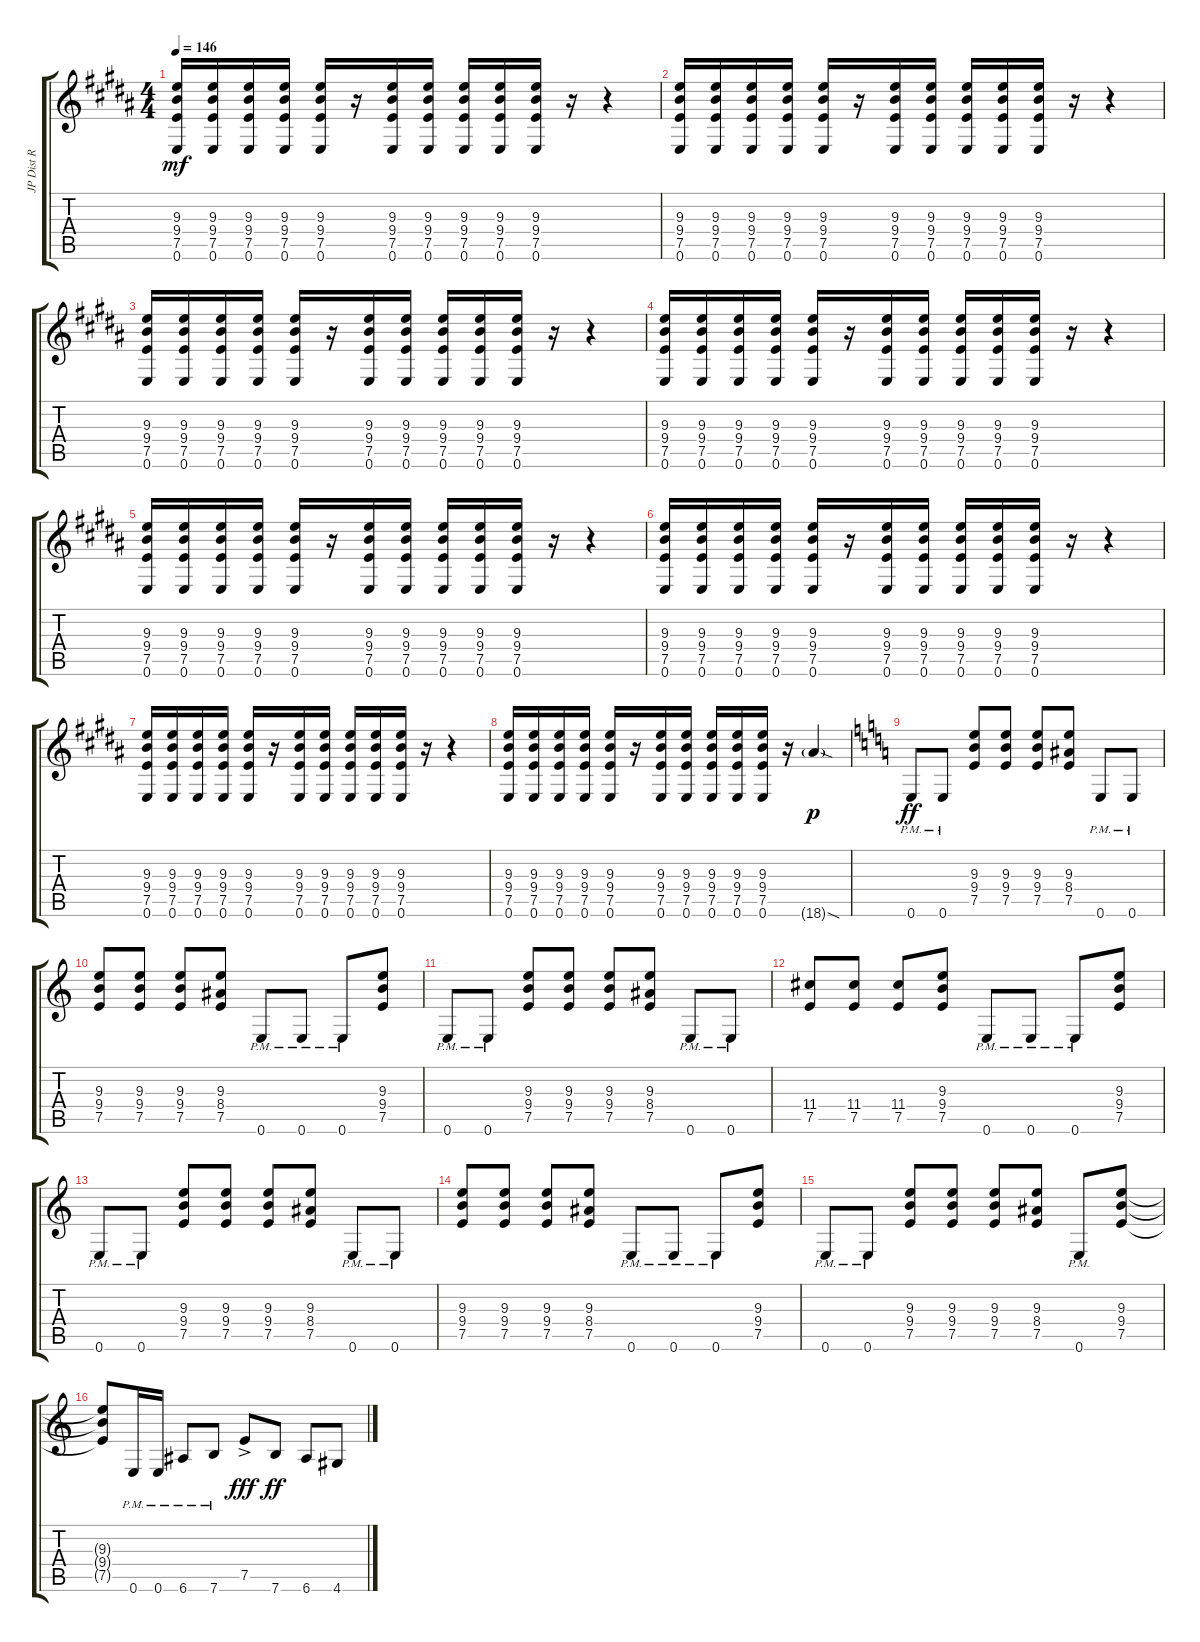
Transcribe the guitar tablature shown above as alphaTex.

\track ("JP Dist R" "JP Dist R") {instrument overdrivenguitar}
\staff {score tabs}
\tuning (E4 B3 G3 D3 A2 E2) {hide}
\ts (4 4)
\tempo 146
\clef g2
\ks b
(9.3 9.4 7.5 0.6).16{dy mf} (9.3 9.4 7.5 0.6).16 (9.3 9.4 7.5 0.6).16 (9.3 9.4 7.5 0.6).16 (9.3 9.4 7.5 0.6).16 r.16 (9.3 9.4 7.5 0.6).16 (9.3 9.4 7.5 0.6).16 (9.3 9.4 7.5 0.6).16 (9.3 9.4 7.5 0.6).16 (9.3 9.4 7.5 0.6).16 r.16 r.4 |
\ks g#minor
(9.3 9.4 7.5 0.6).16 (9.3 9.4 7.5 0.6).16 (9.3 9.4 7.5 0.6).16 (9.3 9.4 7.5 0.6).16 (9.3 9.4 7.5 0.6).16 r.16 (9.3 9.4 7.5 0.6).16 (9.3 9.4 7.5 0.6).16 (9.3 9.4 7.5 0.6).16 (9.3 9.4 7.5 0.6).16 (9.3 9.4 7.5 0.6).16 r.16 r.4 |
(9.3 9.4 7.5 0.6).16 (9.3 9.4 7.5 0.6).16 (9.3 9.4 7.5 0.6).16 (9.3 9.4 7.5 0.6).16 (9.3 9.4 7.5 0.6).16 r.16 (9.3 9.4 7.5 0.6).16 (9.3 9.4 7.5 0.6).16 (9.3 9.4 7.5 0.6).16 (9.3 9.4 7.5 0.6).16 (9.3 9.4 7.5 0.6).16 r.16 r.4 |
(9.3 9.4 7.5 0.6).16 (9.3 9.4 7.5 0.6).16 (9.3 9.4 7.5 0.6).16 (9.3 9.4 7.5 0.6).16 (9.3 9.4 7.5 0.6).16 r.16 (9.3 9.4 7.5 0.6).16 (9.3 9.4 7.5 0.6).16 (9.3 9.4 7.5 0.6).16 (9.3 9.4 7.5 0.6).16 (9.3 9.4 7.5 0.6).16 r.16 r.4 |
\ks b
(9.3 9.4 7.5 0.6).16 (9.3 9.4 7.5 0.6).16 (9.3 9.4 7.5 0.6).16 (9.3 9.4 7.5 0.6).16 (9.3 9.4 7.5 0.6).16 r.16 (9.3 9.4 7.5 0.6).16 (9.3 9.4 7.5 0.6).16 (9.3 9.4 7.5 0.6).16 (9.3 9.4 7.5 0.6).16 (9.3 9.4 7.5 0.6).16 r.16 r.4 |
\ks g#minor
(9.3 9.4 7.5 0.6).16 (9.3 9.4 7.5 0.6).16 (9.3 9.4 7.5 0.6).16 (9.3 9.4 7.5 0.6).16 (9.3 9.4 7.5 0.6).16 r.16 (9.3 9.4 7.5 0.6).16 (9.3 9.4 7.5 0.6).16 (9.3 9.4 7.5 0.6).16 (9.3 9.4 7.5 0.6).16 (9.3 9.4 7.5 0.6).16 r.16 r.4 |
(9.3 9.4 7.5 0.6).16 (9.3 9.4 7.5 0.6).16 (9.3 9.4 7.5 0.6).16 (9.3 9.4 7.5 0.6).16 (9.3 9.4 7.5 0.6).16 r.16 (9.3 9.4 7.5 0.6).16 (9.3 9.4 7.5 0.6).16 (9.3 9.4 7.5 0.6).16 (9.3 9.4 7.5 0.6).16 (9.3 9.4 7.5 0.6).16 r.16 r.4 |
(9.3 9.4 7.5 0.6).16 (9.3 9.4 7.5 0.6).16 (9.3 9.4 7.5 0.6).16 (9.3 9.4 7.5 0.6).16 (9.3 9.4 7.5 0.6).16 r.16 (9.3 9.4 7.5 0.6).16 (9.3 9.4 7.5 0.6).16 (9.3 9.4 7.5 0.6).16 (9.3 9.4 7.5 0.6).16 (9.3 9.4 7.5 0.6).16 r.16 18.6{sod g}.4{dy p} |
\ks c
0.6{pm}.8{dy ff} 0.6{pm}.8 (9.3 9.4 7.5).8 (9.3 9.4 7.5).8 (9.3 9.4 7.5).8 (9.3 8.4 7.5).8 0.6{pm}.8 0.6{pm}.8 |
(9.3 9.4 7.5).8 (9.3 9.4 7.5).8 (9.3 9.4 7.5).8 (9.3 8.4 7.5).8 0.6{pm}.8 0.6{pm}.8 0.6{pm}.8 (9.3 9.4 7.5).8 |
0.6{pm}.8 0.6{pm}.8 (9.3 9.4 7.5).8 (9.3 9.4 7.5).8 (9.3 9.4 7.5).8 (9.3 8.4 7.5).8 0.6{pm}.8 0.6{pm}.8 |
(11.4 7.5).8 (11.4 7.5).8 (11.4 7.5).8 (9.3 9.4 7.5).8 0.6{pm}.8 0.6{pm}.8 0.6{pm}.8 (9.3 9.4 7.5).8 |
0.6{pm}.8 0.6{pm}.8 (9.3 9.4 7.5).8 (9.3 9.4 7.5).8 (9.3 9.4 7.5).8 (9.3 8.4 7.5).8 0.6{pm}.8 0.6{pm}.8 |
(9.3 9.4 7.5).8 (9.3 9.4 7.5).8 (9.3 9.4 7.5).8 (9.3 8.4 7.5).8 0.6{pm}.8 0.6{pm}.8 0.6{pm}.8 (9.3 9.4 7.5).8 |
0.6{pm}.8 0.6{pm}.8 (9.3 9.4 7.5).8 (9.3 9.4 7.5).8 (9.3 9.4 7.5).8 (9.3 8.4 7.5).8 0.6{pm}.8 (9.3 9.4 7.5).8 |
(9.3{t} 9.4{t} 7.5{t}).8 0.6{pm}.16 0.6{pm}.16 6.6{pm}.8 7.6{pm}.8 7.5{ac}.8{dy fff} 7.6.8{dy ff} 6.6.8 4.6.8
